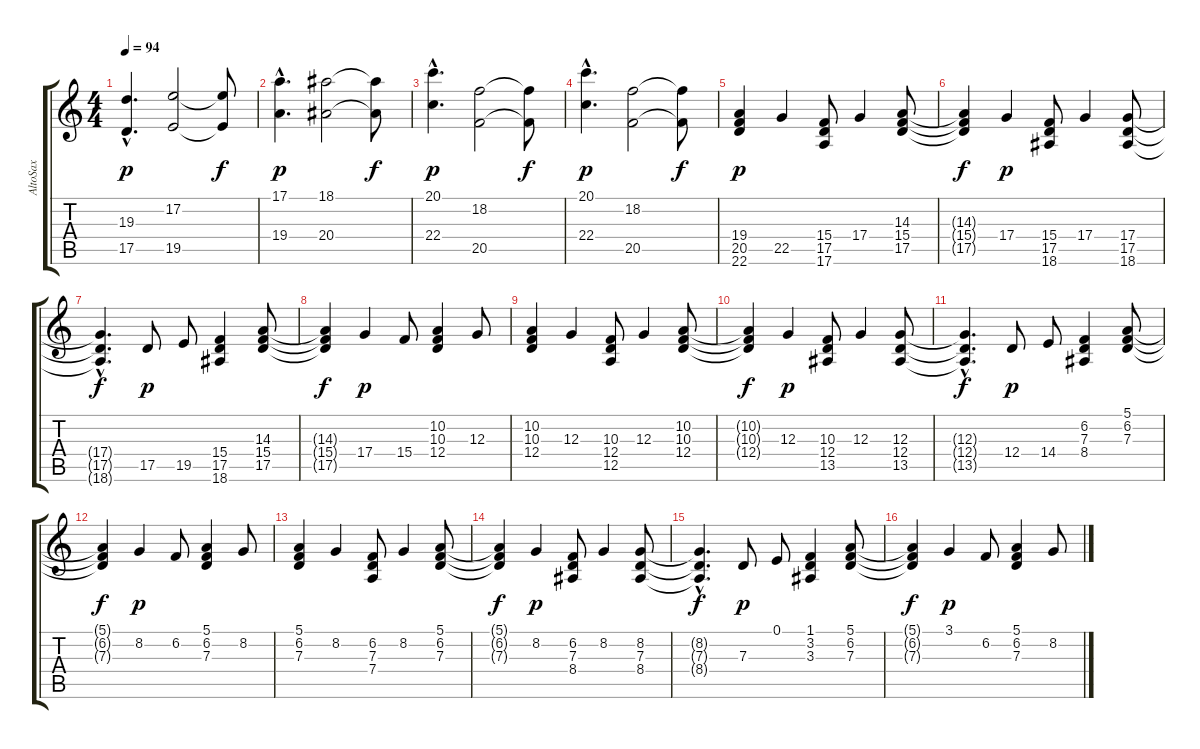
\track ("AltoSax" "AltoSax") {instrument synthstrings2}
\staff {score tabs}
\tuning (E4 B3 G3 D3 A2 E2) {hide}
\ts (4 4)
\tempo 94
\clef g2
\ks c
(19.3{hac} 17.5{hac}).4{d dy p} (17.2 19.5).2 (17.2{t} 19.5{t}).8{dy f} |
(17.1{hac} 19.4{hac}).4{d dy p} (18.1 20.4).2 (18.1{t} 20.4{t}).8{dy f} |
(20.1{hac} 22.4{hac}).4{d dy p} (18.2 20.5).2 (18.2{t} 20.5{t}).8{dy f} |
(20.1{hac} 22.4{hac}).4{d dy p} (18.2 20.5).2 (18.2{t} 20.5{t}).8{dy f} |
(19.4 20.5 22.6).4{dy p} 22.5.4 (15.4 17.5 17.6).8 17.4.4 (14.3 15.4 17.5).8 |
(14.3{t} 15.4{t} 17.5{t}).4{dy f} 17.4.4{dy p} (15.4 17.5 18.6).8 17.4.4 (17.4 17.5 18.6).8 |
(17.4{hac t} 17.5{hac t} 18.6{hac t}).4{d dy f} 17.5.8{dy p} 19.5.8 (15.4 17.5 18.6).4 (14.3 15.4 17.5).8 |
(14.3{t} 15.4{t} 17.5{t}).4{dy f} 17.4.4{dy p} 15.4.8 (10.2 10.3 12.4).4 12.3.8 |
(10.2 10.3 12.4).4 12.3.4 (10.3 12.4 12.5).8 12.3.4 (10.2 10.3 12.4).8 |
(10.2{t} 10.3{t} 12.4{t}).4{dy f} 12.3.4{dy p} (10.3 12.4 13.5).8 12.3.4 (12.3 12.4 13.5).8 |
(12.3{hac t} 12.4{hac t} 13.5{hac t}).4{d dy f} 12.4.8{dy p} 14.4.8 (6.2 7.3 8.4).4 (5.1 6.2 7.3).8 |
(5.1{t} 6.2{t} 7.3{t}).4{dy f} 8.2.4{dy p} 6.2.8 (5.1 6.2 7.3).4 8.2.8 |
(5.1 6.2 7.3).4 8.2.4 (6.2 7.3 7.4).8 8.2.4 (5.1 6.2 7.3).8 |
(5.1{t} 6.2{t} 7.3{t}).4{dy f} 8.2.4{dy p} (6.2 7.3 8.4).8 8.2.4 (8.2 7.3 8.4).8 |
(8.2{hac t} 7.3{hac t} 8.4{hac t}).4{d dy f} 7.3.8{dy p} 0.1.8 (1.1 3.2 3.3).4 (5.1 6.2 7.3).8 |
(5.1{t} 6.2{t} 7.3{t}).4{dy f} 3.1.4{dy p} 6.2.8 (5.1 6.2 7.3).4 8.2.8
